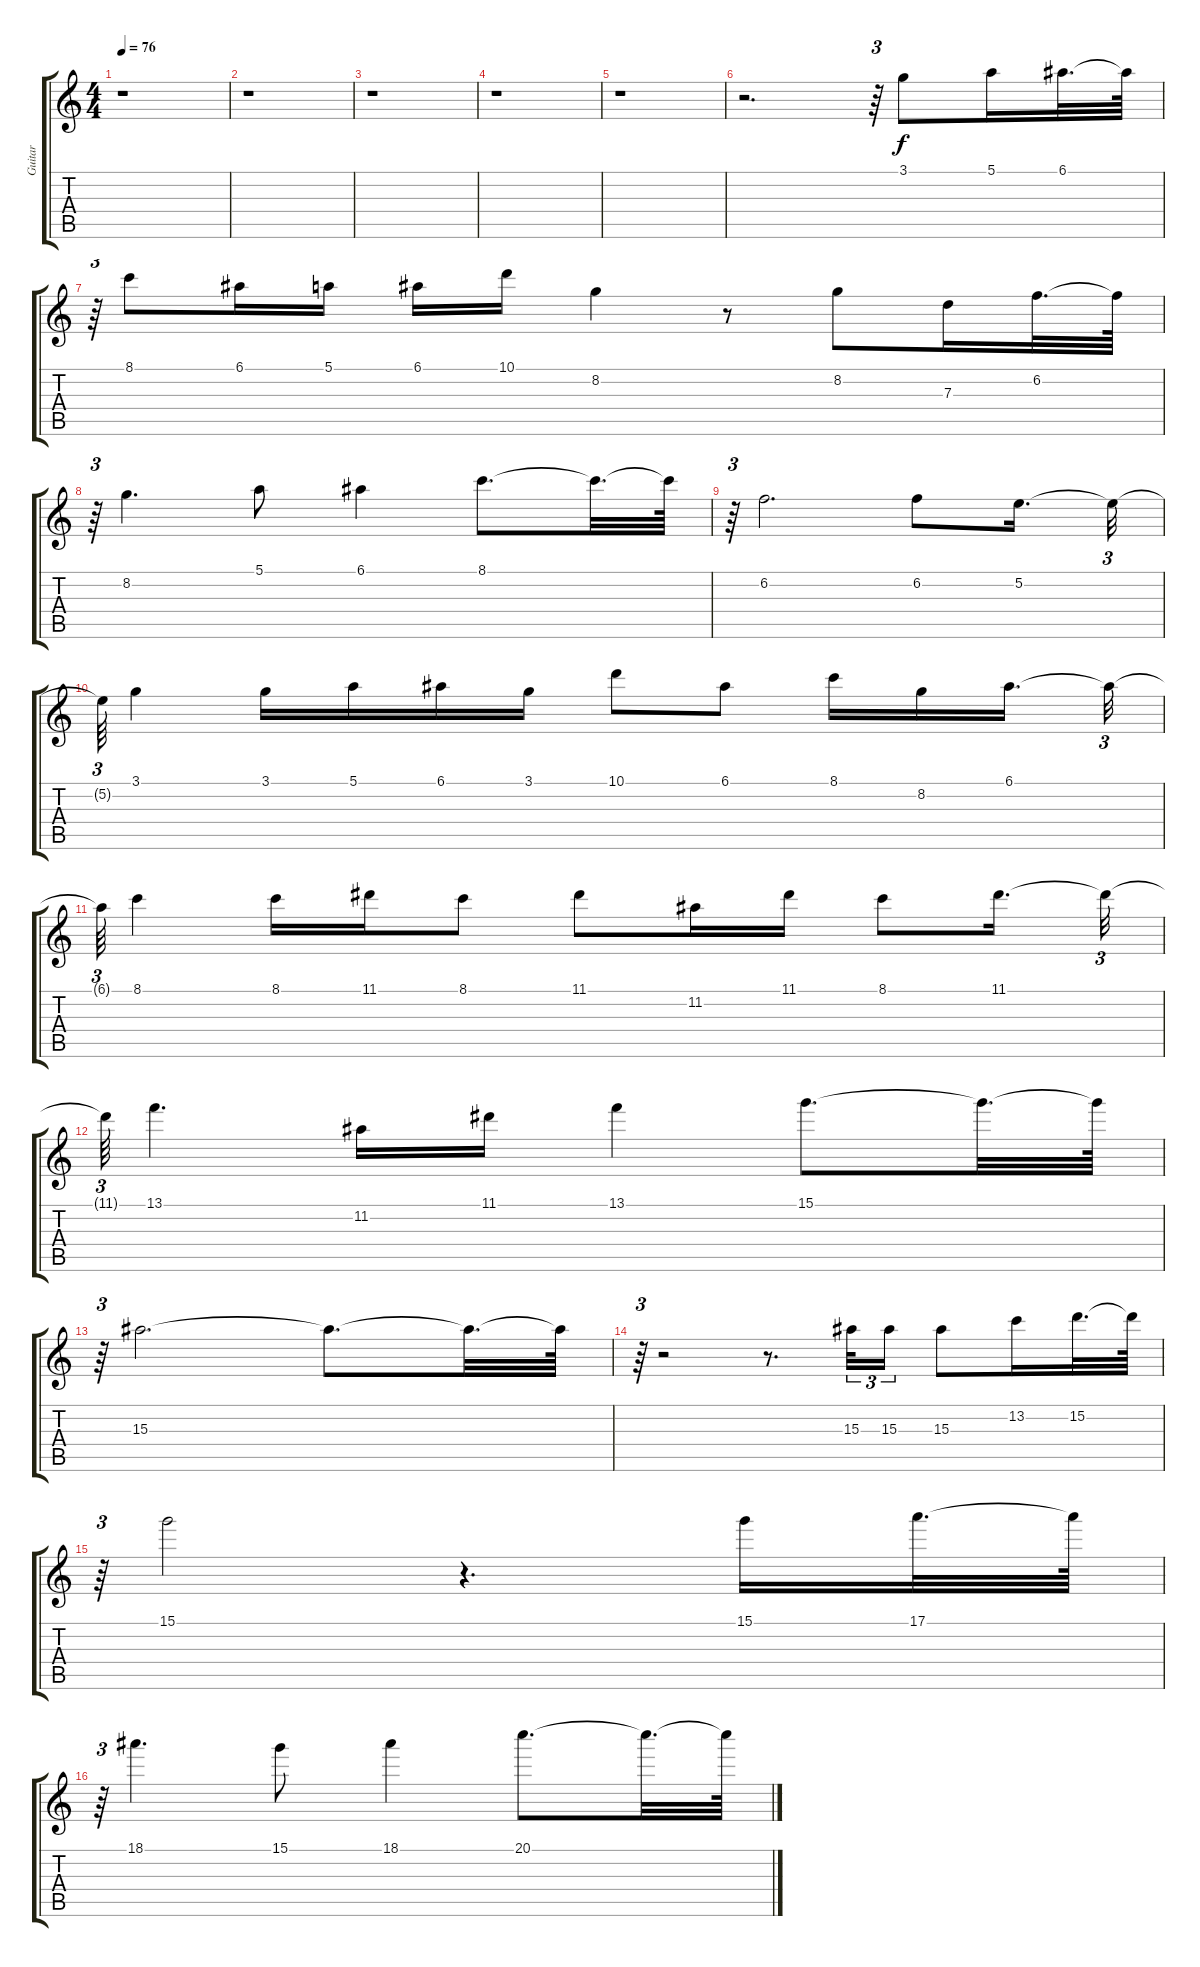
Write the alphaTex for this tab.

\track ("Guitar" "Guitar") {instrument acousticguitarnylon}
\staff {score tabs}
\tuning (E4 B3 G3 D3 A2 E2) {hide}
\ts (4 4)
\tempo 76
\clef g2
\ks c
r.1{dy f} |
r.1 |
r.1 |
r.1 |
r.1 |
r.2{d} r.64{tu (3 2)} 3.1.8 5.1.16 6.1.32{d} 6.1{t}.64 |
r.64{tu (3 2)} 8.1.8 6.1.16 5.1.16 6.1.16 10.1.16 8.2.4 r.8 8.2.8 7.3.16 6.2.32{d} 6.2{t}.64 |
r.64{tu (3 2)} 8.2.4{d} 5.1.8 6.1.4 8.1.8{d} 8.1{t}.32{d} 8.1{t}.64 |
r.64{tu (3 2)} 6.2.2{d} 6.2.8 5.2.16{d} 5.2{t}.32{tu (3 2)} |
5.2{t}.64{tu (3 2)} 3.1.4 3.1.16 5.1.16 6.1.16 3.1.16 10.1.8 6.1.8 8.1.16 8.2.16 6.1.16{d beam splitsecondary} 6.1{t}.32{tu (3 2)} |
6.1{t}.64{tu (3 2)} 8.1.4 8.1.16 11.1.16 8.1.8 11.1.8 11.2.16 11.1.16 8.1.8 11.1.16{d} 11.1{t}.32{tu (3 2)} |
11.1{t}.64{tu (3 2)} 13.1.4{d} 11.2.16 11.1.16 13.1.4 15.1.8{d} 15.1{t}.32{d} 15.1{t}.64 |
r.64{tu (3 2)} 15.3.2{d} 15.3{t}.8{d} 15.3{t}.32{d} 15.3{t}.64 |
r.64{tu (3 2)} r.2 r.8{d} 15.3.32{tu (3 2)} 15.3.16{tu (3 2)} 15.3.8 13.2.16 15.2.32{d} 15.2{t}.64 |
r.64{tu (3 2)} 15.1.2 r.4{d} 15.1.16 17.1.32{d} 17.1{t}.64 |
r.64{tu (3 2)} 18.1.4{d} 15.1.8 18.1.4 20.1.8{d} 20.1{t}.32{d} 20.1{t}.64
